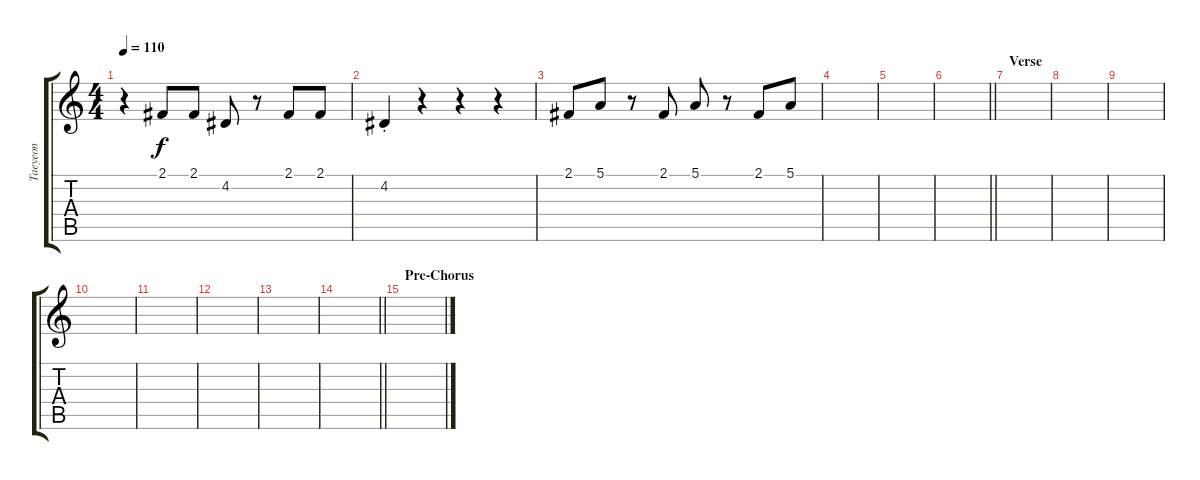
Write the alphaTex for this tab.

\track ("Taeyeon" "Taeyeon") {instrument flute}
\staff {score tabs}
\tuning (E4 B3 G3 D3 A2 E2) {hide}
\ts (4 4)
\tempo 110
\clef g2
\ks c
r.4{dy f} 2.1.8 2.1.8 4.2.8 r.8 2.1.8 2.1.8 |
4.2{st}.4 r.4 r.4 r.4 |
2.1.8 5.1.8 r.8 2.1.8 5.1.8 r.8 2.1.8 5.1.8 |
|
|
\barLineRight lightlight
|
\section ("" "Verse")
|
|
|
|
|
|
|
\barLineRight lightlight
|
\section ("" "Pre-Chorus")
